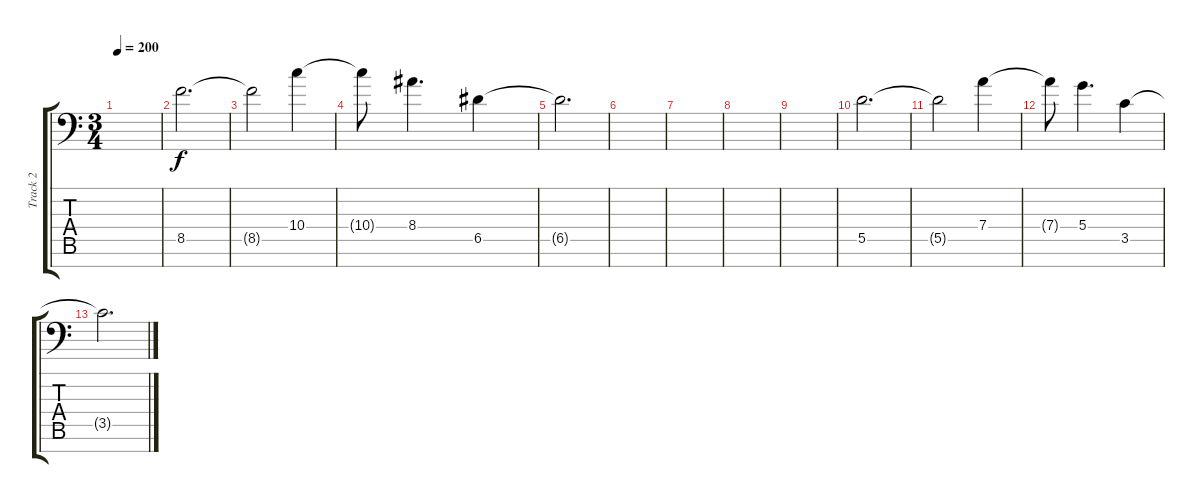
\track ("Track 2" "Track 2") {instrument distortionguitar}
\staff {score tabs}
\tuning (E4 B3 G3 D3 A2 E2 A1) {hide}
\ts (3 4)
\tempo 200
\clef f4
\ks c
|
8.5.2{d} |
8.5{t}.2 10.4.4 |
10.4{t}.8 8.4.4{d} 6.5.4 |
6.5{t}.2{d} |
|
|
|
|
5.5.2{d} |
5.5{t}.2 7.4.4 |
7.4{t}.8 5.4.4{d} 3.5.4 |
3.5{t}.2{d}
